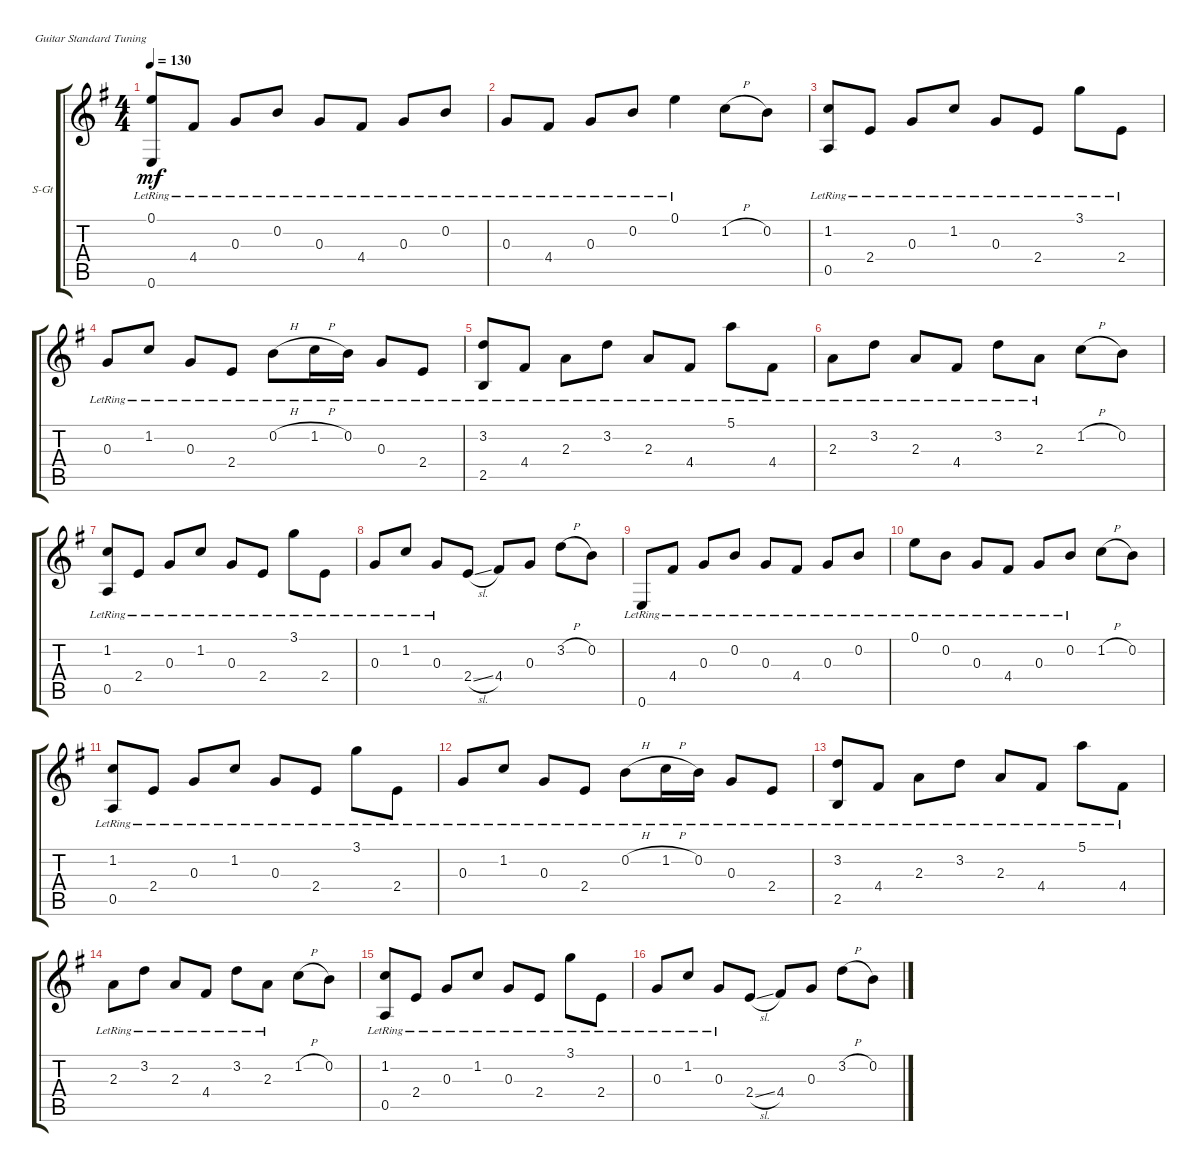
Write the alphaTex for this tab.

\defaultSystemsLayout 4
\bracketExtendMode groupsimilarinstruments
\firstSystemTrackNameOrientation horizontal
\otherSystemsTrackNameOrientation horizontal
\track ("Steel Guitar" "S-Gt") {instrument acousticguitarsteel}
\staff {score tabs}
\tuning (E4 B3 G3 D3 A2 E2)
\ts (4 4)
\tempo 130
\clef g2
\ks g
(0.6{lr} 0.1{lr}).8{dy mf} 4.4{lr}.8 0.3{lr}.8 0.2{lr}.8 0.3{lr}.8 4.4{lr}.8 0.3{lr}.8 0.2{lr}.8 |
0.3{lr}.8 4.4{lr}.8 0.3{lr}.8 0.2{lr}.8 0.1{lr}.4 1.2{h}.8 0.2.8 |
(1.2{lr} 0.5{lr}).8 2.4{lr}.8 0.3{lr}.8 1.2{lr}.8 0.3{lr}.8 2.4{lr}.8 3.1{lr}.8 2.4{lr}.8 |
0.3{lr}.8 1.2{lr}.8 0.3{lr}.8 2.4{lr}.8 0.2{h lr}.8 1.2{h lr}.16 0.2{lr}.16 0.3{lr}.8 2.4{lr}.8 |
(2.5{lr} 3.2{lr}).8 4.4{lr}.8 2.3{lr}.8 3.2{lr}.8 2.3{lr}.8 4.4{lr}.8 5.1{lr}.8 4.4{lr}.8 |
2.3{lr}.8 3.2{lr}.8 2.3{lr}.8 4.4{lr}.8 3.2{lr}.8 2.3{lr}.8 1.2{h}.8 0.2.8 |
(1.2{lr} 0.5{lr}).8 2.4{lr}.8 0.3{lr}.8 1.2{lr}.8 0.3{lr}.8 2.4{lr}.8 3.1{lr}.8 2.4{lr}.8 |
0.3{lr}.8 1.2{lr}.8 0.3{lr}.8 2.4{sl}.8 4.4.8 0.3.8 3.2{h}.8 0.2.8 |
0.6{lr}.8 4.4{lr}.8 0.3{lr}.8 0.2{lr}.8 0.3{lr}.8 4.4{lr}.8 0.3{lr}.8 0.2{lr}.8 |
0.1{lr}.8 0.2{lr}.8 0.3{lr}.8 4.4{lr}.8 0.3{lr}.8 0.2{lr}.8 1.2{h}.8 0.2.8 |
(1.2{lr} 0.5{lr}).8 2.4{lr}.8 0.3{lr}.8 1.2{lr}.8 0.3{lr}.8 2.4{lr}.8 3.1{lr}.8 2.4{lr}.8 |
0.3{lr}.8 1.2{lr}.8 0.3{lr}.8 2.4{lr}.8 0.2{h lr}.8 1.2{h lr}.16 0.2{lr}.16 0.3{lr}.8 2.4{lr}.8 |
(2.5{lr} 3.2{lr}).8 4.4{lr}.8 2.3{lr}.8 3.2{lr}.8 2.3{lr}.8 4.4{lr}.8 5.1{lr}.8 4.4{lr}.8 |
2.3{lr}.8 3.2{lr}.8 2.3{lr}.8 4.4{lr}.8 3.2{lr}.8 2.3{lr}.8 1.2{h}.8 0.2.8 |
(1.2{lr} 0.5{lr}).8 2.4{lr}.8 0.3{lr}.8 1.2{lr}.8 0.3{lr}.8 2.4{lr}.8 3.1{lr}.8 2.4{lr}.8 |
0.3{lr}.8 1.2{lr}.8 0.3{lr}.8 2.4{sl}.8 4.4.8 0.3.8 3.2{h}.8 0.2.8
